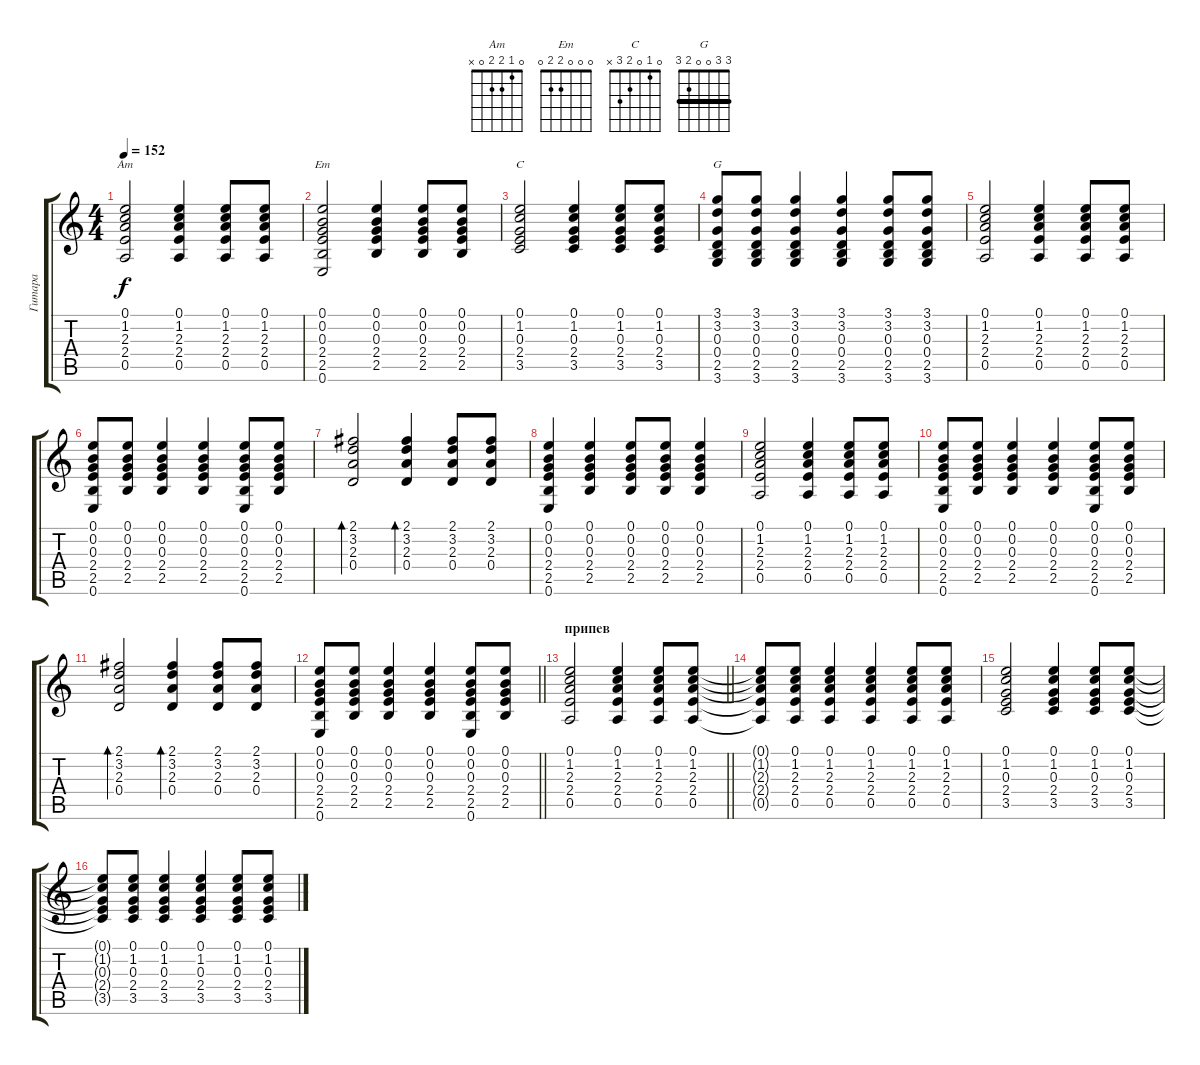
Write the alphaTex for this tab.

\track ("Гитара" "Гитара") {instrument acousticguitarsteel}
\staff {score tabs}
\tuning (E4 B3 G3 D3 A2 E2) {hide}
\chord ("Am" 0 1 2 2 0 x)
\chord ("Em" 0 0 0 2 2 0)
\chord ("C" 0 1 0 2 3 x)
\chord ("G" 3 3 0 0 2 3) {barre 3}
\ts (4 4)
\tempo 152
\clef g2
\ks c
(0.1 1.2 2.3 2.4 0.5).2{ch "Am" dy f} (0.1 1.2 2.3 2.4 0.5).4 (0.1 1.2 2.3 2.4 0.5).8 (0.1 1.2 2.3 2.4 0.5).8 |
(0.1 0.2 0.3 2.4 2.5 0.6).2{ch "Em"} (0.1 0.2 0.3 2.4 2.5).4 (0.1 0.2 0.3 2.4 2.5).8 (0.1 0.2 0.3 2.4 2.5).8 |
(0.1 1.2 0.3 2.4 3.5).2{ch "C"} (0.1 1.2 0.3 2.4 3.5).4 (0.1 1.2 0.3 2.4 3.5).8 (0.1 1.2 0.3 2.4 3.5).8 |
(3.1 3.2 0.3 0.4 2.5 3.6).8{ch "G"} (3.1 3.2 0.3 0.4 2.5 3.6).8 (3.1 3.2 0.3 0.4 2.5 3.6).4 (3.1 3.2 0.3 0.4 2.5 3.6).4 (3.1 3.2 0.3 0.4 2.5 3.6).8 (3.1 3.2 0.3 0.4 2.5 3.6).8 |
(0.1 1.2 2.3 2.4 0.5).2 (0.1 1.2 2.3 2.4 0.5).4 (0.1 1.2 2.3 2.4 0.5).8 (0.1 1.2 2.3 2.4 0.5).8 |
(0.1 0.2 0.3 2.4 2.5 0.6).8 (0.1 0.2 0.3 2.4 2.5).8 (0.1 0.2 0.3 2.4 2.5).4 (0.1 0.2 0.3 2.4 2.5).4 (0.1 0.2 0.3 2.4 2.5 0.6).8 (0.1 0.2 0.3 2.4 2.5).8 |
(2.1 3.2 2.3 0.4).2{bd 30} (2.1 3.2 2.3 0.4).4{bd 30} (2.1 3.2 2.3 0.4).8 (2.1 3.2 2.3 0.4).8 |
(0.1 0.2 0.3 2.4 2.5 0.6).4 (0.1 0.2 0.3 2.4 2.5).4 (0.1 0.2 0.3 2.4 2.5).8 (0.1 0.2 0.3 2.4 2.5).8 (0.1 0.2 0.3 2.4 2.5).4 |
(0.1 1.2 2.3 2.4 0.5).2 (0.1 1.2 2.3 2.4 0.5).4 (0.1 1.2 2.3 2.4 0.5).8 (0.1 1.2 2.3 2.4 0.5).8 |
(0.1 0.2 0.3 2.4 2.5 0.6).8 (0.1 0.2 0.3 2.4 2.5).8 (0.1 0.2 0.3 2.4 2.5).4 (0.1 0.2 0.3 2.4 2.5).4 (0.1 0.2 0.3 2.4 2.5 0.6).8 (0.1 0.2 0.3 2.4 2.5).8 |
(2.1 3.2 2.3 0.4).2{bd 30} (2.1 3.2 2.3 0.4).4{bd 30} (2.1 3.2 2.3 0.4).8 (2.1 3.2 2.3 0.4).8 |
\barLineRight lightlight
(0.1 0.2 0.3 2.4 2.5 0.6).8 (0.1 0.2 0.3 2.4 2.5).8 (0.1 0.2 0.3 2.4 2.5).4 (0.1 0.2 0.3 2.4 2.5).4 (0.1 0.2 0.3 2.4 2.5 0.6).8 (0.1 0.2 0.3 2.4 2.5).8 |
\section ("" "припев")
\barLineRight lightlight
(0.1 1.2 2.3 2.4 0.5).2 (0.1 1.2 2.3 2.4 0.5).4 (0.1 1.2 2.3 2.4 0.5).8 (0.1 1.2 2.3 2.4 0.5).8 |
\section ("" "")
(0.1{t} 1.2{t} 2.3{t} 2.4{t} 0.5{t}).8 (0.1 1.2 2.3 2.4 0.5).8 (0.1 1.2 2.3 2.4 0.5).4 (0.1 1.2 2.3 2.4 0.5).4 (0.1 1.2 2.3 2.4 0.5).8 (0.1 1.2 2.3 2.4 0.5).8 |
(0.1 1.2 0.3 2.4 3.5).2 (0.1 1.2 0.3 2.4 3.5).4 (0.1 1.2 0.3 2.4 3.5).8 (0.1 1.2 0.3 2.4 3.5).8 |
(0.1{t} 1.2{t} 0.3{t} 2.4{t} 3.5{t}).8 (0.1 1.2 0.3 2.4 3.5).8 (0.1 1.2 0.3 2.4 3.5).4 (0.1 1.2 0.3 2.4 3.5).4 (0.1 1.2 0.3 2.4 3.5).8 (0.1 1.2 0.3 2.4 3.5).8
